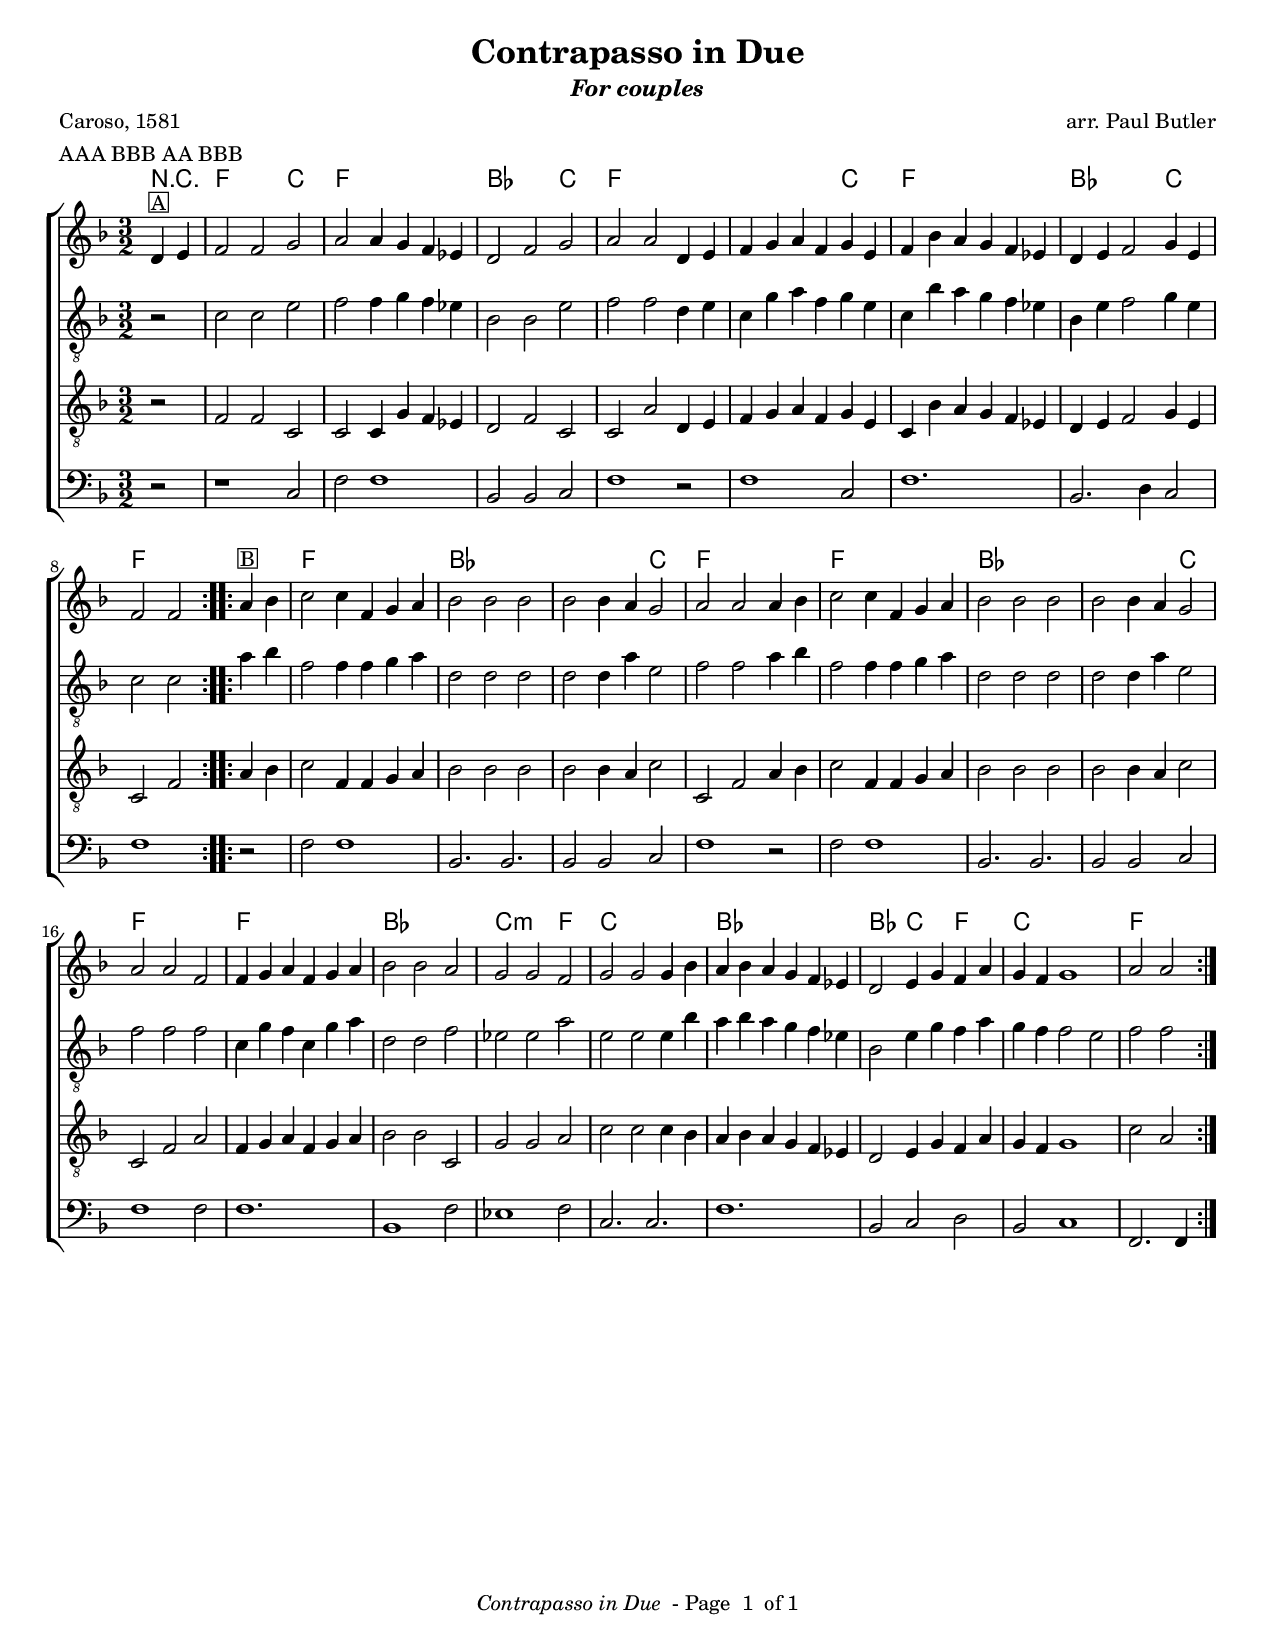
\paper {
  oddFooterMarkup = \markup {
    \fill-line { \line {
      \italic \fromproperty #'header:title
      " - Page "
      \fromproperty #'page:page-number-string
      " of 1"
    } }
  }
  top-margin=0.5\in
  evenFooterMarkup = \oddFooterMarkup
}
#(set-default-paper-size "letter")
#(set-global-staff-size 18)

\include "english.ly"
\header{
  title = "Contrapasso in Due"
  subtitle = \markup \italic "For couples"
  poet = "Caroso, 1581"
  composer = "arr. Paul Butler"
  meter = "AAA BBB AA BBB"
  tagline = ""
}

global= {
  \key f \major
  \time 3/2
}

chordLine = \chordmode {
  r2 f1 c2 f1. bf1 c2 f1. s1 c2 f1. bf1 c2 f1
  s2 f1. bf1. s1 c2 f1  
  s2 f1. bf1. s1 c2 f1 s2 
  f1. bf1. c1:m f2 c1. bf1. bf2 c f c1. f1
}

cantusMusic = \relative c' {

  \repeat volta 2 { \partial 2 d4^\markup{\box "A"} e | f2 f g | a2 a4 g f ef | d2 f g | a a d,4 e | f g a f g e | f bf a g f ef | 
  d4 e f2 g4 e | f2 f }

  \repeat volta 3 {  a4^\markup{\box "B"} bf | c2 c4 f, g a | bf2 bf bf | bf bf4 a g2 | a2 a 
  a4 bf | c2 c4 f, g a | bf2 bf bf | bf bf4 a g2 | a2 a
  f2 | f4 g a f g a | bf2 bf a | g g f | g g g4 bf | a bf a g f ef | d2 e4 g f a |
  g f g1 | a2 a }

}

altusMusic = \relative c' {
  \repeat volta 2 { \partial 2 r2 | c c e | f f4 g f ef | bf2 bf e | f f d4 e | c g'a f g e | c bf' a g f ef |
  bf e f2 g4 e | c2 c }

  \repeat volta 3 { a'4 bf | f2 f4 f g a | d,2 d d | d d4 a' e2 | f2 f 
  a4 bf | f2 f4 f g a | d,2 d d | d d4 a' e2 | f2 f 
  f2 | c4 g' f c g' a | d,2 d f | ef ef a | e e e4 bf' | a bf a g f ef | bf2 e4 g f a |
  g f f2 e | f2 f }

}

tenorMusic = \relative c {
  \repeat volta 2 { \partial 2 r2 | f2 f c | c c4 g' f ef | d2 f c | c a' d,4 e | f g a f g e | c bf' a g f ef | 
  d e f2 g4 e | c2 f }

  \repeat volta 3 { a4 bf | c2 f,4 f g a | bf2 bf bf | bf bf4 a c2 | c,2 f 
  a4 bf | c2 f,4 f g a | bf2 bf bf | bf bf4 a c2 | c,2 f 
  a2 | f4 g a f g a | bf2 bf c, | g' g a | c c c4 bf | a bf a g f ef | d2 e4 g f a |
  g4 f g1 | c2 a }

}

bassusMusic = \relative c {
  \repeat volta 2 { \partial 2 r2 | r1 c2 | f2 f1 | bf,2 bf c | f1 r2 | f1 c2 | f1. |
  bf,2. d4 c2 | f1 }

  \repeat volta 3 { r2 | f2 f1 | bf,2. bf | bf2 bf c | f1 
  r2 | f2 f1 | bf,2. bf | bf2 bf c | f1 
  f2  | f1. | bf,1 f'2 | ef1 f2 | c2. c | f1. | bf,2 c d |
  bf2 c1 | f,2. f4 }
}

\score {
  \context ChoirStaff <<
    \context ChordNames = chordcontext << \global \chordLine >>

    \context Staff = cantusStaff <<
      \context Voice = cantus {
	<< \global \cantusMusic >> 
      }
    >>

    \context Staff = altusStaff <<

      \context Voice = altus { 
	<< \global \clef "G_8" \altusMusic >> 
      }
    >>

    \context Staff = tenorStaff <<

      \context Voice = tenor { 
	<< \global \clef "G_8" \tenorMusic >> 
      }
    >>
    \context Staff = bassusStaff << \context Voice = bassus { 
      << \global \clef bass \bassusMusic >>
    }
  >>

>>

\midi {
  \context {
    \Score
    tempoWholesPerMinute = #(ly:make-moment 240 2)
  }
}



\layout { 
  indent = 0\mm
}
}


\version "2.10.10"  % necessary for upgrading to future LilyPond versions.
